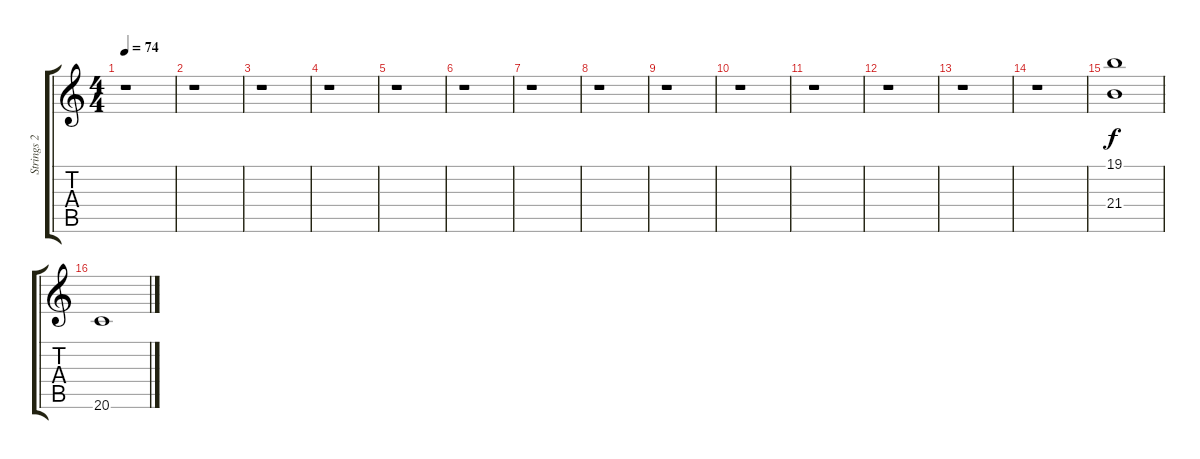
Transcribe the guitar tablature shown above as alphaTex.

\track ("Strings 2" "Strings 2") {instrument synthstrings1}
\staff {score tabs}
\tuning (E4 B3 G3 D3 A2 E2) {hide}
\ts (4 4)
\tempo 74
\clef g2
\ks c
r.1{dy f} |
r.1 |
r.1 |
r.1 |
r.1 |
r.1 |
r.1 |
r.1 |
r.1 |
r.1 |
r.1 |
r.1 |
r.1 |
r.1 |
(19.1 21.4).1 |
20.6.1
